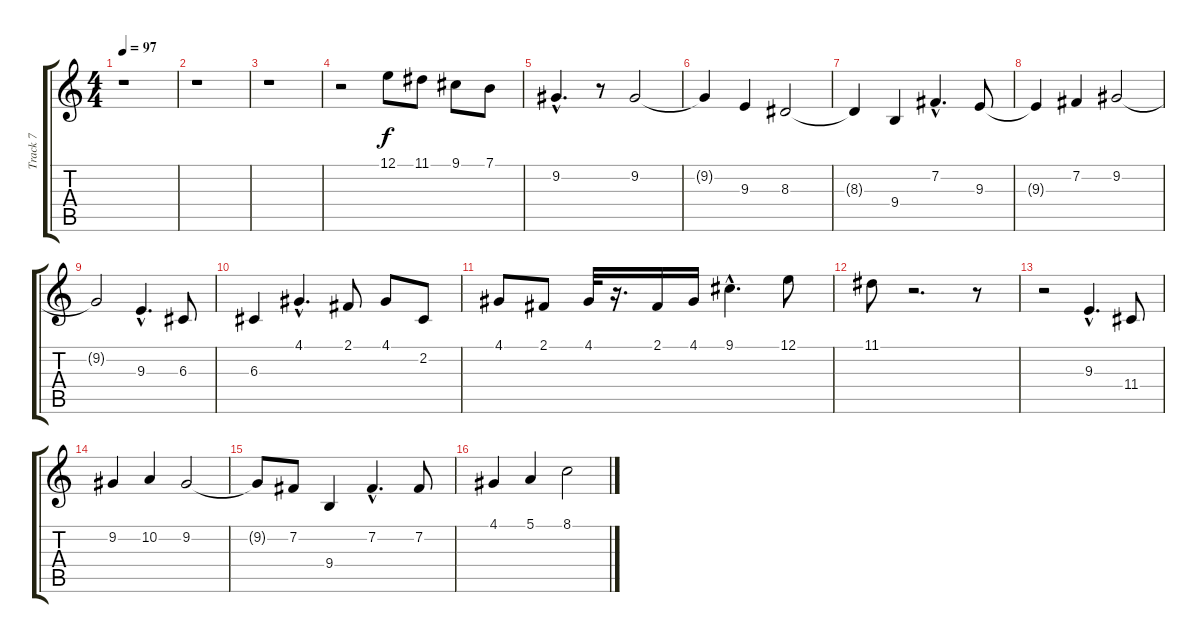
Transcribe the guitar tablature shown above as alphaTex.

\track ("Track 7" "Track 7") {instrument panflute}
\staff {score tabs}
\tuning (E4 B3 G3 D3 A2 E2) {hide}
\ts (4 4)
\tempo 97
\clef g2
\ks c
r.1{dy f instrument panflute} |
r.1 |
r.1 |
r.2 12.1.8 11.1.8 9.1.8 7.1.8 |
9.2{hac}.4{d} r.8 9.2.2 |
9.2{t}.4 9.3.4 8.3.2 |
8.3{t}.4 9.4.4 7.2{hac}.4{d} 9.3.8 |
9.3{t}.4 7.2.4 9.2.2 |
9.2{t}.2 9.3{hac}.4{d} 6.3.8 |
6.3.4 4.1{hac}.4{d} 2.1.8 4.1.8 2.2.8 |
4.1.8 2.1.8 4.1.32 r.16{d} 2.1.16 4.1.16 9.1{hac}.4{d} 12.1.8 |
11.1.8 r.2{d} r.8 |
r.2 9.3{hac}.4{d} 11.4.8 |
9.2.4 10.2.4 9.2.2 |
9.2{t}.8 7.2.8 9.4.4 7.2{hac}.4{d} 7.2.8 |
4.1.4 5.1.4 8.1.2
